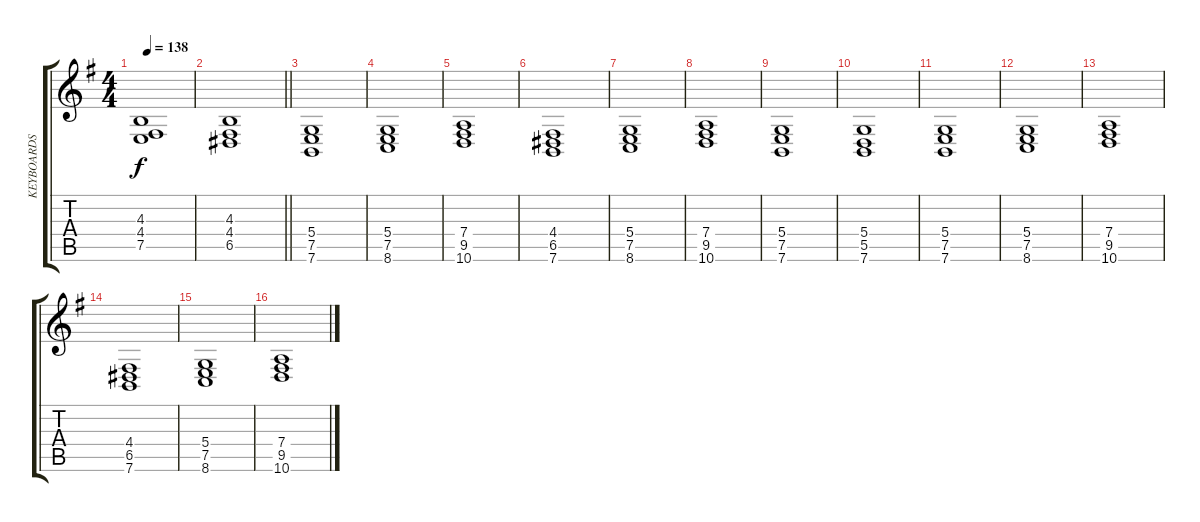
\track ("KEYBOARDS" "KEYBOARDS") {instrument synthstrings1}
\staff {score tabs}
\tuning (E4 B3 G3 D3 A2 E2) {hide}
\ts (4 4)
\tempo 138
\clef g2
\ks eminor
(4.3 4.4 7.5).1{dy f} |
\barLineRight lightlight
(4.3 4.4 6.5).1 |
(5.4 7.5 7.6).1 |
(5.4 7.5 8.6).1 |
(7.4 9.5 10.6).1 |
(4.4 6.5 7.6).1 |
(5.4 7.5 8.6).1 |
(7.4 9.5 10.6).1 |
(5.4 7.5 7.6).1 |
(5.4 5.5 7.6).1 |
(5.4 7.5 7.6).1 |
(5.4 7.5 8.6).1 |
(7.4 9.5 10.6).1 |
(4.4 6.5 7.6).1 |
(5.4 7.5 8.6).1 |
(7.4 9.5 10.6).1
